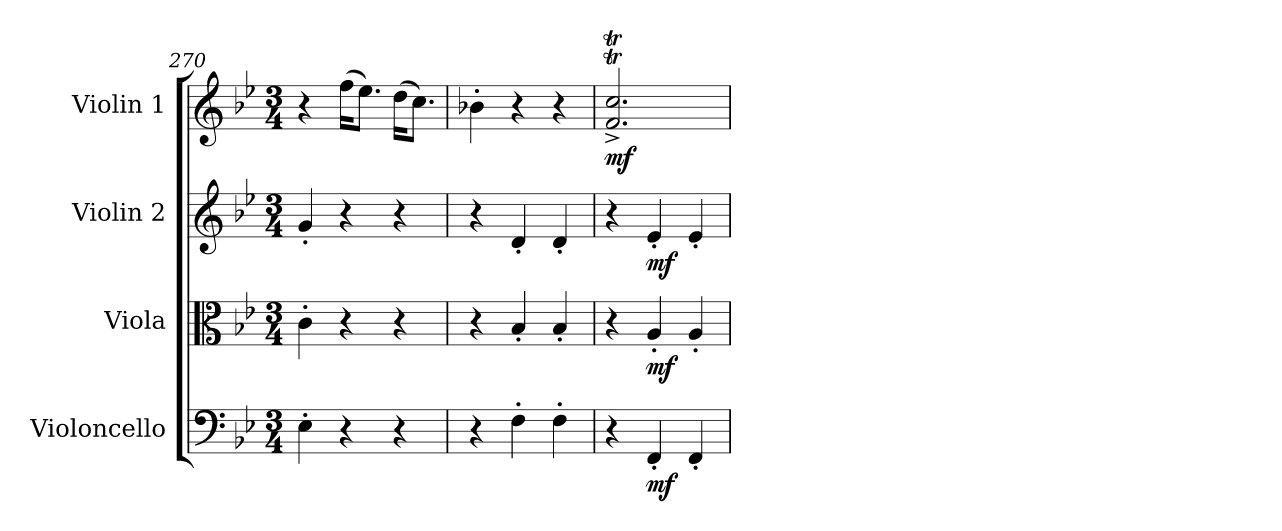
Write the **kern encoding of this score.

**kern	**dynam	**kern	**dynam	**kern	**dynam	**kern	**dynam
*part4	*part4	*part3	*part3	*part2	*part2	*part1	*part1
*staff4	*staff4	*staff3	*staff3	*staff2	*staff2	*staff1	*staff1
*I"Violoncello	*	*I"Viola	*	*I"Violin 2	*	*I"Violin 1	*
*I'Vc	*	*I'Vla	*	*I'Vln	*	*I'Vln	*
*clefF4	*	*clefC3	*	*clefG2	*	*clefG2	*
*k[b-e-]	*	*k[b-e-]	*	*k[b-e-]	*	*k[b-e-]	*
*M3/4	*	*M3/4	*	*M3/4	*	*M3/4	*
=270	=270	=270	=270	=270	=270	=270	=270
4E-'\	.	4c'\	.	4g'/	.	4r	.
4r	.	4r	.	4r	.	(>16ff\KL	.
.	.	.	.	.	.	8.ee-\J)	.
4r	.	4r	.	4r	.	(>16dd\KL	.
.	.	.	.	.	.	8.cc\J)	.
=271	=271	=271	=271	=271	=271	=271	=271
4r	.	4r	.	4r	.	4b-X'\	.
4F'\	.	4B-'/	.	4d'/	.	4r	.
4F'\	.	4B-'/	.	4d'/	.	4r	.
=272	=272	=272	=272	=272	=272	=272	=272
!	!	!	!	!	!	!	!LO:DY:b
4r	.	4r	.	4r	.	2.f/T^ 2.cc/T^	mf
!	!LO:DY:b	!	!LO:DY:b	!	!LO:DY:b	!	!
4FF'/	mf	4A'/	mf	4e-'/	mf	.	.
4FF'/	.	4A'/	.	4e-'/	.	.	.
=	=	=	=	=	=	=	=
*-	*-	*-	*-	*-	*-	*-	*-
